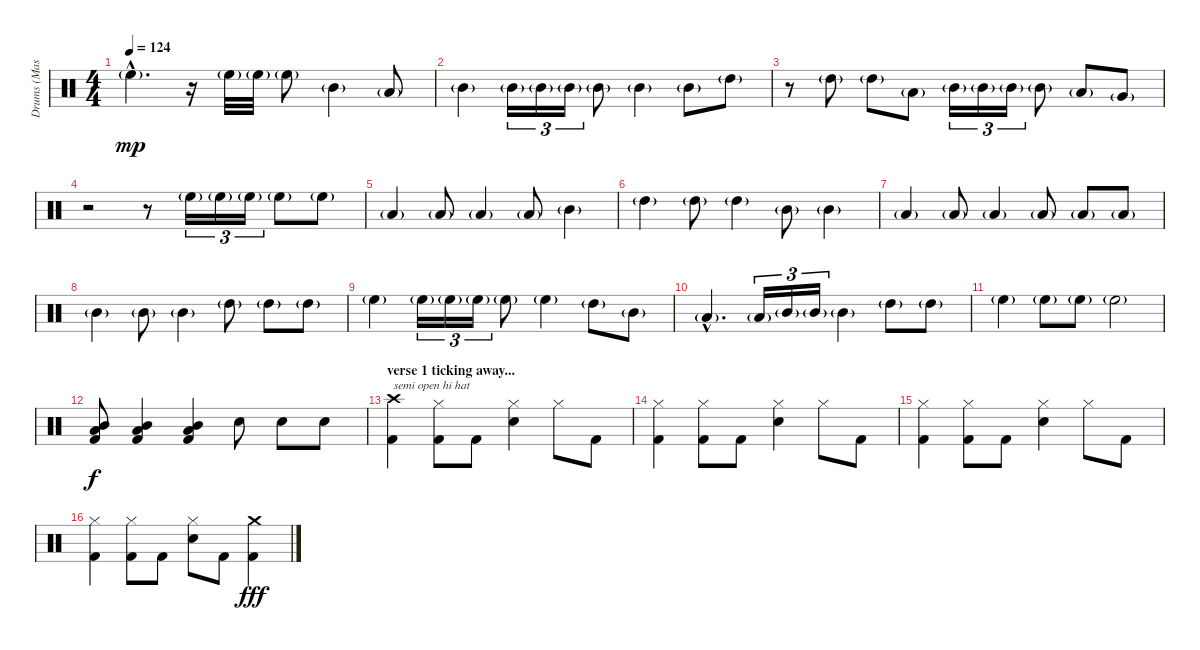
\track ("Drums (Mason)" "Drums (Mas") {instrument percussion}
\staff {score}
\articulation defaults
\ts (4 4)
\tempo 124
\clef neutral
\ks c "High Floor Tom (hit)"{g hac}.4{d dy mp}
r.16 "High Floor Tom (hit)"{g}.32 "High Floor Tom (hit)"{g}.32 "High Floor Tom (hit)"{g}.8 "Mid Tom (hit)"{g}.4 "Low Tom (hit)"{g}.8 |
"Mid Tom (hit)"{g}.4 "Mid Tom (hit)"{g}.16{tu (3 2)} "Mid Tom (hit)"{g}.16{tu (3 2)} "Mid Tom (hit)"{g}.16{tu (3 2)} "Mid Tom (hit)"{g}.8 "Mid Tom (hit)"{g}.4 "Mid Tom (hit)"{g}.8 "High Tom (hit)"{g}.8 |
r.8 "High Tom (hit)"{g}.8 "High Tom (hit)"{g}.8 "Low Tom (hit)"{g}.8 "Mid Tom (hit)"{g}.16{tu (3 2)} "Mid Tom (hit)"{g}.16{tu (3 2)} "Mid Tom (hit)"{g}.16{tu (3 2)} "Mid Tom (hit)"{g}.8 "Low Tom (hit)"{g}.8 "Very Low Tom (hit)"{g}.8 |
r.2 r.8 "High Floor Tom (hit)"{g}.16{tu (3 2)} "High Floor Tom (hit)"{g}.16{tu (3 2)} "High Floor Tom (hit)"{g}.16{tu (3 2)} "High Floor Tom (hit)"{g}.8 "High Floor Tom (hit)"{g}.8 |
"Low Tom (hit)"{g}.4 "Low Tom (hit)"{g}.8 "Low Tom (hit)"{g}.4 "Low Tom (hit)"{g}.8 "Mid Tom (hit)"{g}.4 |
"High Tom (hit)"{g}.4 "High Tom (hit)"{g}.8 "High Tom (hit)"{g}.4 "Mid Tom (hit)"{g}.8 "Mid Tom (hit)"{g}.4 |
"Low Tom (hit)"{g}.4 "Low Tom (hit)"{g}.8 "Low Tom (hit)"{g}.4 "Low Tom (hit)"{g}.8 "Low Tom (hit)"{g}.8 "Low Tom (hit)"{g}.8 |
"Mid Tom (hit)"{g}.4 "Mid Tom (hit)"{g}.8 "Mid Tom (hit)"{g}.4 "High Tom (hit)"{g}.8 "High Tom (hit)"{g}.8 "High Tom (hit)"{g}.8 |
"High Floor Tom (hit)"{g}.4 "High Floor Tom (hit)"{g}.16{tu (3 2)} "High Floor Tom (hit)"{g}.16{tu (3 2)} "High Floor Tom (hit)"{g}.16{tu (3 2)} "High Floor Tom (hit)"{g}.8 "High Floor Tom (hit)"{g}.4 "High Tom (hit)"{g}.8 "Mid Tom (hit)"{g}.8 |
"Low Tom (hit)"{g hac}.4{d} "Low Tom (hit)"{g}.16{tu (3 2)} "Mid Tom (hit)"{g}.16{tu (3 2)} "Mid Tom (hit)"{g}.16{tu (3 2)} "Mid Tom (hit)"{g}.4 "High Tom (hit)"{g}.8 "High Tom (hit)"{g}.8 |
"High Floor Tom (hit)"{g}.4 "High Floor Tom (hit)"{g}.8 "High Floor Tom (hit)"{g}.8 "High Floor Tom (hit)"{g}.2 |
("Mid Tom (hit)" "Low Tom (hit)" "Kick (hit) 2").8{dy f} ("Mid Tom (hit)" "Low Tom (hit)" "Kick (hit) 2").4 ("Mid Tom (hit)" "Low Tom (hit)" "Kick (hit) 2").4 "Electric Snare (hit)".8 "Electric Snare (hit)".8 "Electric Snare (hit)".8 |
\section ("" "verse 1 ticking away...")
("Crash high (hit)" "Kick (hit) 2").4{txt "semi open hi hat"} ("Hi-Hat (closed)" "Kick (hit) 2").8 "Kick (hit) 2".8 ("Hi-Hat (closed)" "Electric Snare (hit)").4 "Hi-Hat (closed)".8 "Kick (hit) 2".8 |
("Hi-Hat (closed)" "Kick (hit) 2").4 ("Hi-Hat (closed)" "Kick (hit) 2").8 "Kick (hit) 2".8 ("Hi-Hat (closed)" "Electric Snare (hit)").4 "Hi-Hat (closed)".8 "Kick (hit) 2".8 |
("Hi-Hat (closed)" "Kick (hit) 2").4 ("Hi-Hat (closed)" "Kick (hit) 2").8 "Kick (hit) 2".8 ("Hi-Hat (closed)" "Electric Snare (hit)").4 "Hi-Hat (closed)".8 "Kick (hit) 2".8 |
("Hi-Hat (closed)" "Kick (hit) 2").4 ("Hi-Hat (closed)" "Kick (hit) 2").8 "Kick (hit) 2".8 ("Hi-Hat (closed)" "Electric Snare (hit)").8 "Kick (hit) 2".8 ("Crash medium (hit)" "Kick (hit) 2").4{dy fff}
